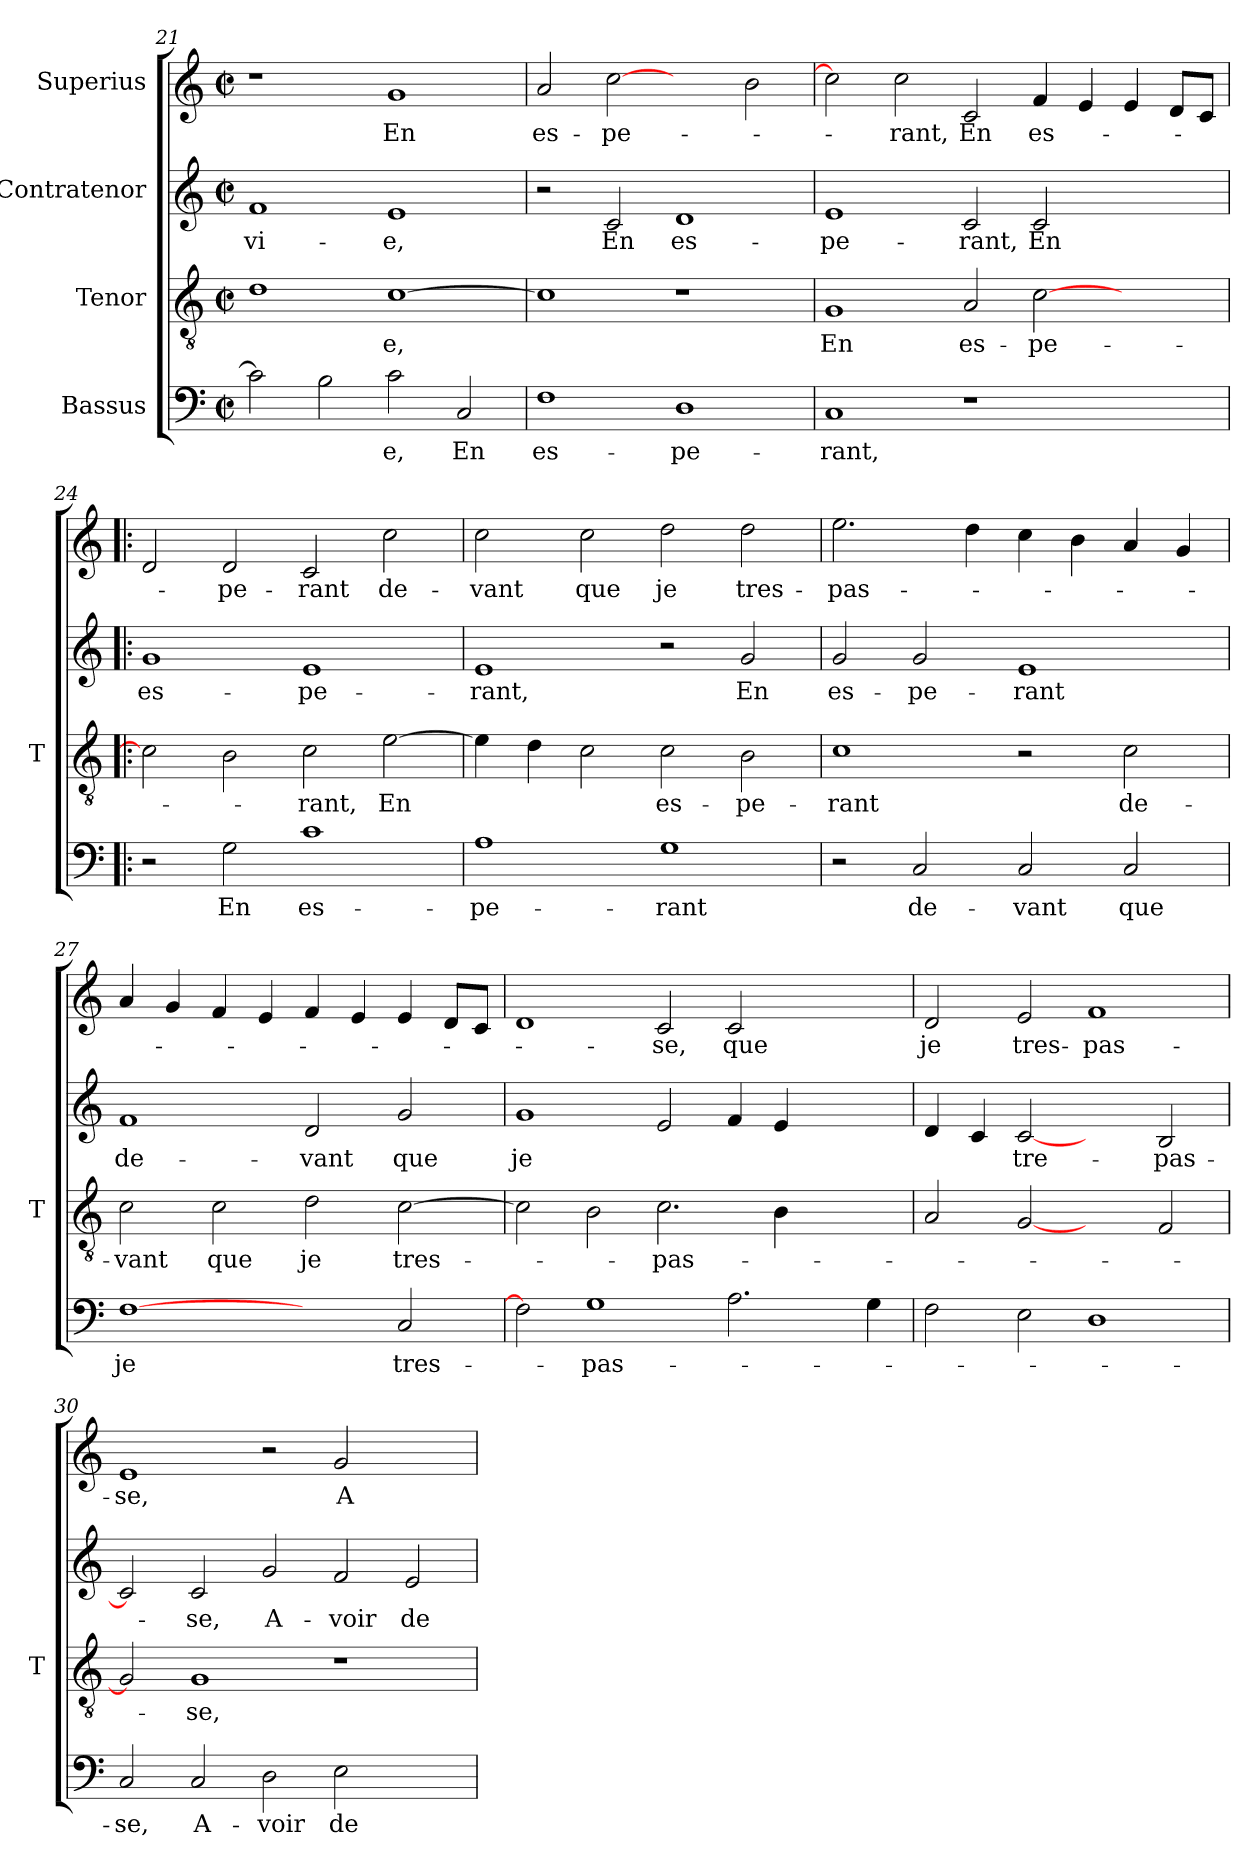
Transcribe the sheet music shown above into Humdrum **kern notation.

**kern	**text	**kern	**text	**kern	**text	**kern	**text
*part4	*part4	*part3	*part3	*part2	*part2	*part1	*part1
*staff4	*staff4	*staff3	*staff3	*staff2	*staff2	*staff1	*staff1
*I"Bassus	*	*I"Tenor	*	*I"Contratenor	*	*I"Superius	*
*	*	*I'T	*	*	*	*	*
*clefF4	*	*clefGv2	*	*clefG2	*	*clefG2	*
*k[]	*	*k[]	*	*k[]	*	*k[]	*
*C:	*	*C:	*	*C:	*	*C:	*
*M2/2	*	*M2/2	*	*M2/2	*	*M2/2	*
*met(c|)	*	*met(c|)	*	*met(c|)	*	*met(c|)	*
=21	=21	=21	=21	=21	=21	=21	=21
2c]	.	1d	.	1f	vi-	1r	.
2B	.	.	.	.	.	.	.
2c	-e,	[1c	-e,	1e	-e,	1g	-En
2C	-En	.	.	.	.	.	.
=22	=22	=22	=22	=22	=22	=22	=22
1F	es-	1c]	.	2r	.	2a	es-
.	.	.	.	2c	-En	[2cc	pe-
1D	pe-	1r	.	1d	es-	2ryy	.
.	.	.	.	.	.	2b	.
!!LO:LB:g=z
=23	=23	=23	=23	=23	=23	=23	=23
1C	-rant,	1G	-En	1e	pe-	2cc]	.
.	.	.	.	.	.	2cc	-rant,
1r	.	2A	es-	2c	-rant,	2c	-En
.	.	[2c	pe-	2c	-En	4f	es-
.	.	.	.	.	.	4e	.
2ryy	.	2ryy	.	2ryy	.	4e	.
.	.	.	.	.	.	8dL	.
.	.	.	.	.	.	8cJ	.
=24!|:	=24!|:	=24!|:	=24!|:	=24!|:	=24!|:	=24!|:	=24!|:
2r	.	2c]	.	1g	es-	2d	.
2G	-En	2B	.	.	.	2d	pe-
1c	es-	2c	-rant,	1e	pe-	2c	-rant
.	.	[2e	-En	.	.	2cc	de-
=25	=25	=25	=25	=25	=25	=25	=25
1A	pe-	4e]	.	1e	-rant,	2cc	-vant
.	.	4d	.	.	.	.	.
.	.	2c	.	.	.	2cc	-que
1G	-rant	2c	es-	2r	.	2dd	-je
.	.	2B	pe-	2g	-En	2dd	tres-
=26	=26	=26	=26	=26	=26	=26	=26
2r	.	1c	-rant	2g	es-	2.ee	pas-
2C	de-	.	.	2g	pe-	.	.
.	.	.	.	.	.	4dd	.
2C	-vant	2r	.	1e	-rant	4cc	.
.	.	.	.	.	.	4b	.
2C	-que	2c	de-	.	.	4a	.
.	.	.	.	.	.	4g	.
!!LO:PB:g=z
=27	=27	=27	=27	=27	=27	=27	=27
[1F	-je	2c	-vant	1f	de-	4a	.
.	.	.	.	.	.	4g	.
.	.	2c	-que	.	.	4f	.
.	.	.	.	.	.	4e	.
2ryy	.	2d	-je	2d	-vant	4f	.
.	.	.	.	.	.	4e	.
2C	tres-	[2c	tres-	2g	-que	4e	.
.	.	.	.	.	.	8dL	.
.	.	.	.	.	.	8cJ	.
=28	=28	=28	=28	=28	=28	=28	=28
2F]	.	2c]	.	1g	-je	1d	.
1G	pas-	2B	.	.	.	.	.
.	.	2.c	pas-	2e	.	2c	-se,
2.A	.	.	.	4f	.	2c	-que
.	.	4B	.	4e	.	.	.
.	.	2ryy	.	2ryy	.	2ryy	.
4G	.	.	.	.	.	.	.
=29	=29	=29	=29	=29	=29	=29	=29
2F	.	2A	.	4d	.	2d	-je
.	.	.	.	4c	.	.	.
2E	.	[2G	.	[2c	tre-	2e	tres-
1D	.	2ryy	.	2ryy	.	1f	pas-
.	.	2F	.	2B	pas-	.	.
=30	=30	=30	=30	=30	=30	=30	=30
2C	-se,	2G]	.	2c]	.	1e	-se,
2C	A-	1G	-se,	2c	-se,	.	.
2D	-voir	.	.	2g	A-	2r	.
2E	-de	1r	.	2f	-voir	2g	A-
2ryy	.	.	.	2e	-de	2ryy	.
=	=	=	=	=	=	=	=
*-	*-	*-	*-	*-	*-	*-	*-
